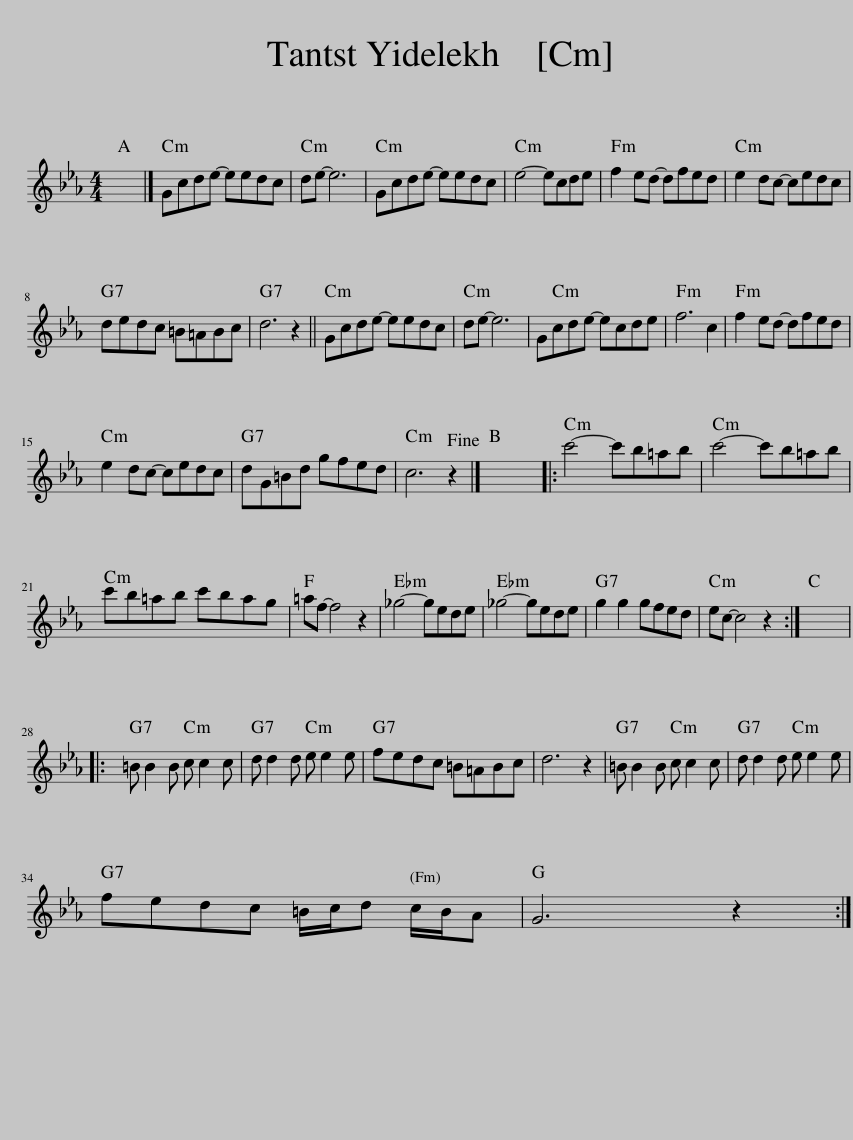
X:1
L:1/8
M:4/4
I:linebreak $
K:Cmin
V:1 treble
V:1
 x8 |] Gcde- eedc | de- e6 | Gcde- eedc | e4- ecde | %5
 f2 ed- dfed | e2 dc- cedc |$ dedc =B=ABc | d6 z2 || Gcde- eedc | %10
 de- e6 | Gcde- ecde | f6 c2 | f2 ed- dfed |$ e2 dc- cedc | %15
 dG=Bd gfed | c6 z2!fine! |] x8 |: c'4- c'b=ab | c'4- c'b=ab |$ %20
 c'b=ab c'bag | =af- f4 z2 | _g4- gede | _g4- gede | g2 g2 gfed | %25
 ec- c4 z2 :| x8 |:$ =B B2 B c c2 c | d d2 d e e2 e | fedc =B=ABc | %30
 d6 z2 | =B B2 B c c2 c | d d2 d e e2 e |$ fedc =B/c/d c/B/A | G6 z2 :| %35
